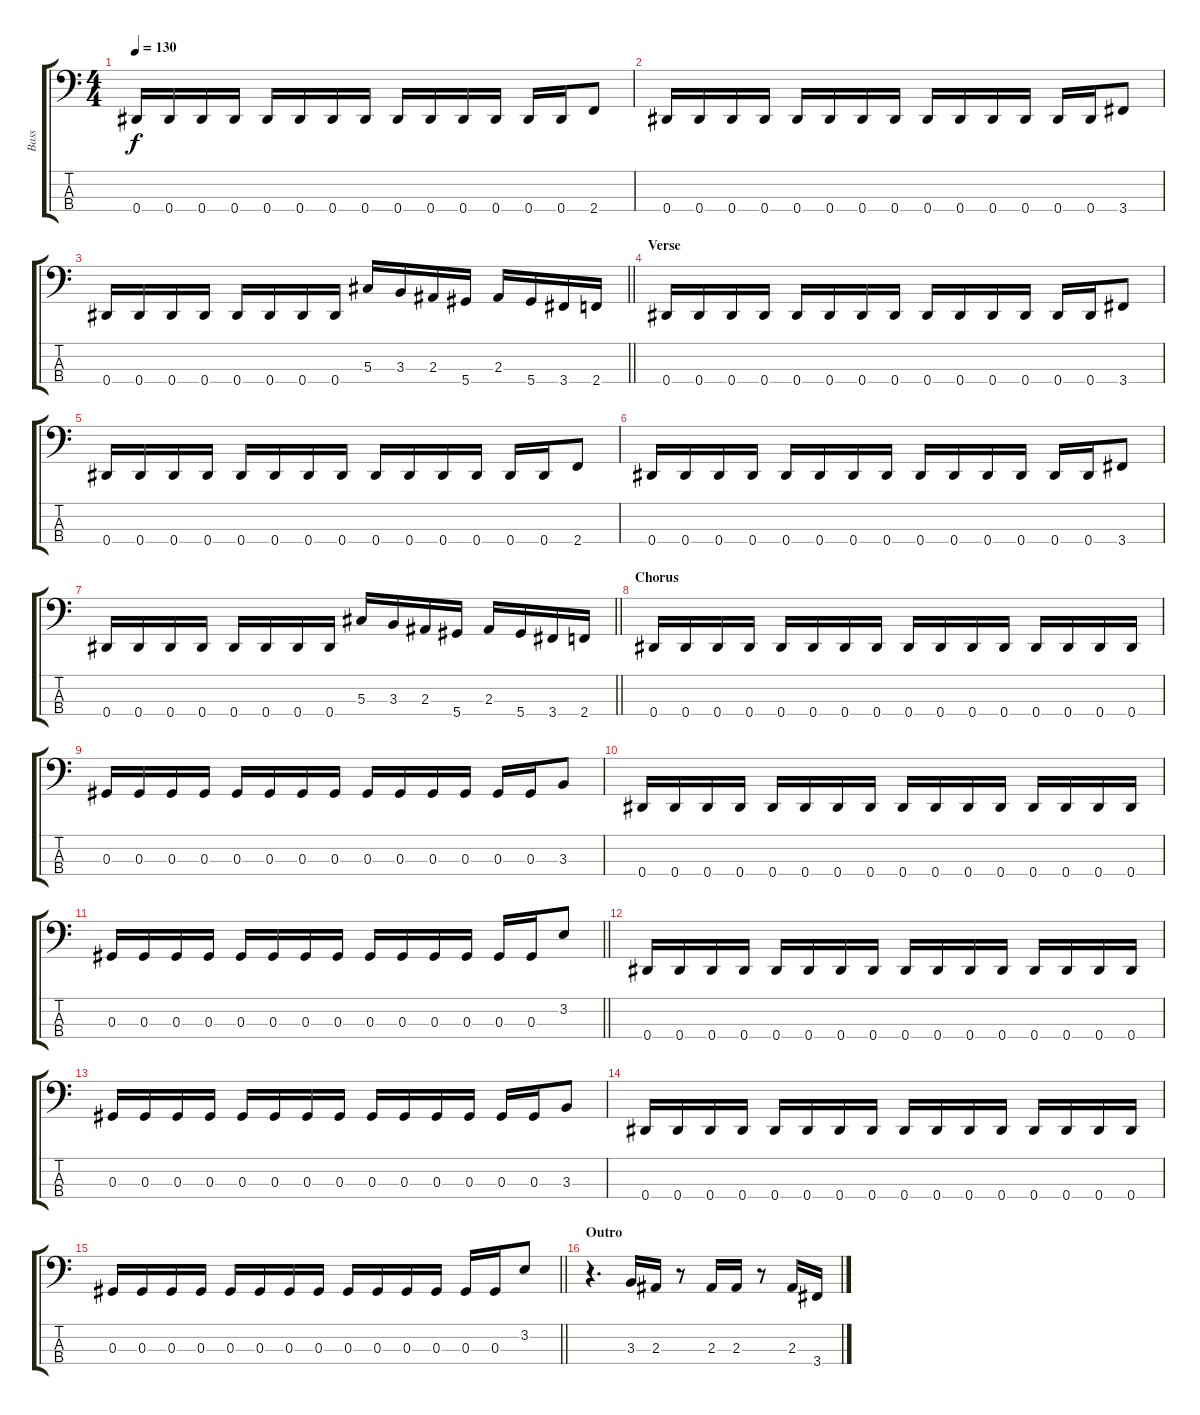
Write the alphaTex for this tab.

\track ("Bass" "Bass") {instrument electricbassfinger}
\staff {score tabs}
\tuning (Gb2 Db2 Ab1 Eb1) {hide}
\ts (4 4)
\tempo 130
\clef f4
\ks c
0.4.16{dy f} 0.4.16 0.4.16 0.4.16 0.4.16 0.4.16 0.4.16 0.4.16 0.4.16 0.4.16 0.4.16 0.4.16 0.4.16 0.4.16 2.4.8 |
0.4.16 0.4.16 0.4.16 0.4.16 0.4.16 0.4.16 0.4.16 0.4.16 0.4.16 0.4.16 0.4.16 0.4.16 0.4.16 0.4.16 3.4.8 |
\barLineRight lightlight
0.4.16 0.4.16 0.4.16 0.4.16 0.4.16 0.4.16 0.4.16 0.4.16 5.3.16 3.3.16 2.3.16 5.4.16 2.3.16 5.4.16 3.4.16 2.4.16 |
\section ("" "Verse")
0.4.16 0.4.16 0.4.16 0.4.16 0.4.16 0.4.16 0.4.16 0.4.16 0.4.16 0.4.16 0.4.16 0.4.16 0.4.16 0.4.16 3.4.8 |
0.4.16 0.4.16 0.4.16 0.4.16 0.4.16 0.4.16 0.4.16 0.4.16 0.4.16 0.4.16 0.4.16 0.4.16 0.4.16 0.4.16 2.4.8 |
0.4.16 0.4.16 0.4.16 0.4.16 0.4.16 0.4.16 0.4.16 0.4.16 0.4.16 0.4.16 0.4.16 0.4.16 0.4.16 0.4.16 3.4.8 |
\barLineRight lightlight
0.4.16 0.4.16 0.4.16 0.4.16 0.4.16 0.4.16 0.4.16 0.4.16 5.3.16 3.3.16 2.3.16 5.4.16 2.3.16 5.4.16 3.4.16 2.4.16 |
\section ("" "Chorus")
0.4.16 0.4.16 0.4.16 0.4.16 0.4.16 0.4.16 0.4.16 0.4.16 0.4.16 0.4.16 0.4.16 0.4.16 0.4.16 0.4.16 0.4.16 0.4.16 |
0.3.16 0.3.16 0.3.16 0.3.16 0.3.16 0.3.16 0.3.16 0.3.16 0.3.16 0.3.16 0.3.16 0.3.16 0.3.16 0.3.16 3.3.8 |
0.4.16 0.4.16 0.4.16 0.4.16 0.4.16 0.4.16 0.4.16 0.4.16 0.4.16 0.4.16 0.4.16 0.4.16 0.4.16 0.4.16 0.4.16 0.4.16 |
\barLineRight lightlight
0.3.16 0.3.16 0.3.16 0.3.16 0.3.16 0.3.16 0.3.16 0.3.16 0.3.16 0.3.16 0.3.16 0.3.16 0.3.16 0.3.16 3.2.8 |
0.4.16 0.4.16 0.4.16 0.4.16 0.4.16 0.4.16 0.4.16 0.4.16 0.4.16 0.4.16 0.4.16 0.4.16 0.4.16 0.4.16 0.4.16 0.4.16 |
0.3.16 0.3.16 0.3.16 0.3.16 0.3.16 0.3.16 0.3.16 0.3.16 0.3.16 0.3.16 0.3.16 0.3.16 0.3.16 0.3.16 3.3.8 |
0.4.16 0.4.16 0.4.16 0.4.16 0.4.16 0.4.16 0.4.16 0.4.16 0.4.16 0.4.16 0.4.16 0.4.16 0.4.16 0.4.16 0.4.16 0.4.16 |
\barLineRight lightlight
0.3.16 0.3.16 0.3.16 0.3.16 0.3.16 0.3.16 0.3.16 0.3.16 0.3.16 0.3.16 0.3.16 0.3.16 0.3.16 0.3.16 3.2.8 |
\section ("" "Outro")
r.4{d} 3.3.16 2.3.16 r.8 2.3.16 2.3.16 r.8 2.3.16 3.4.16
